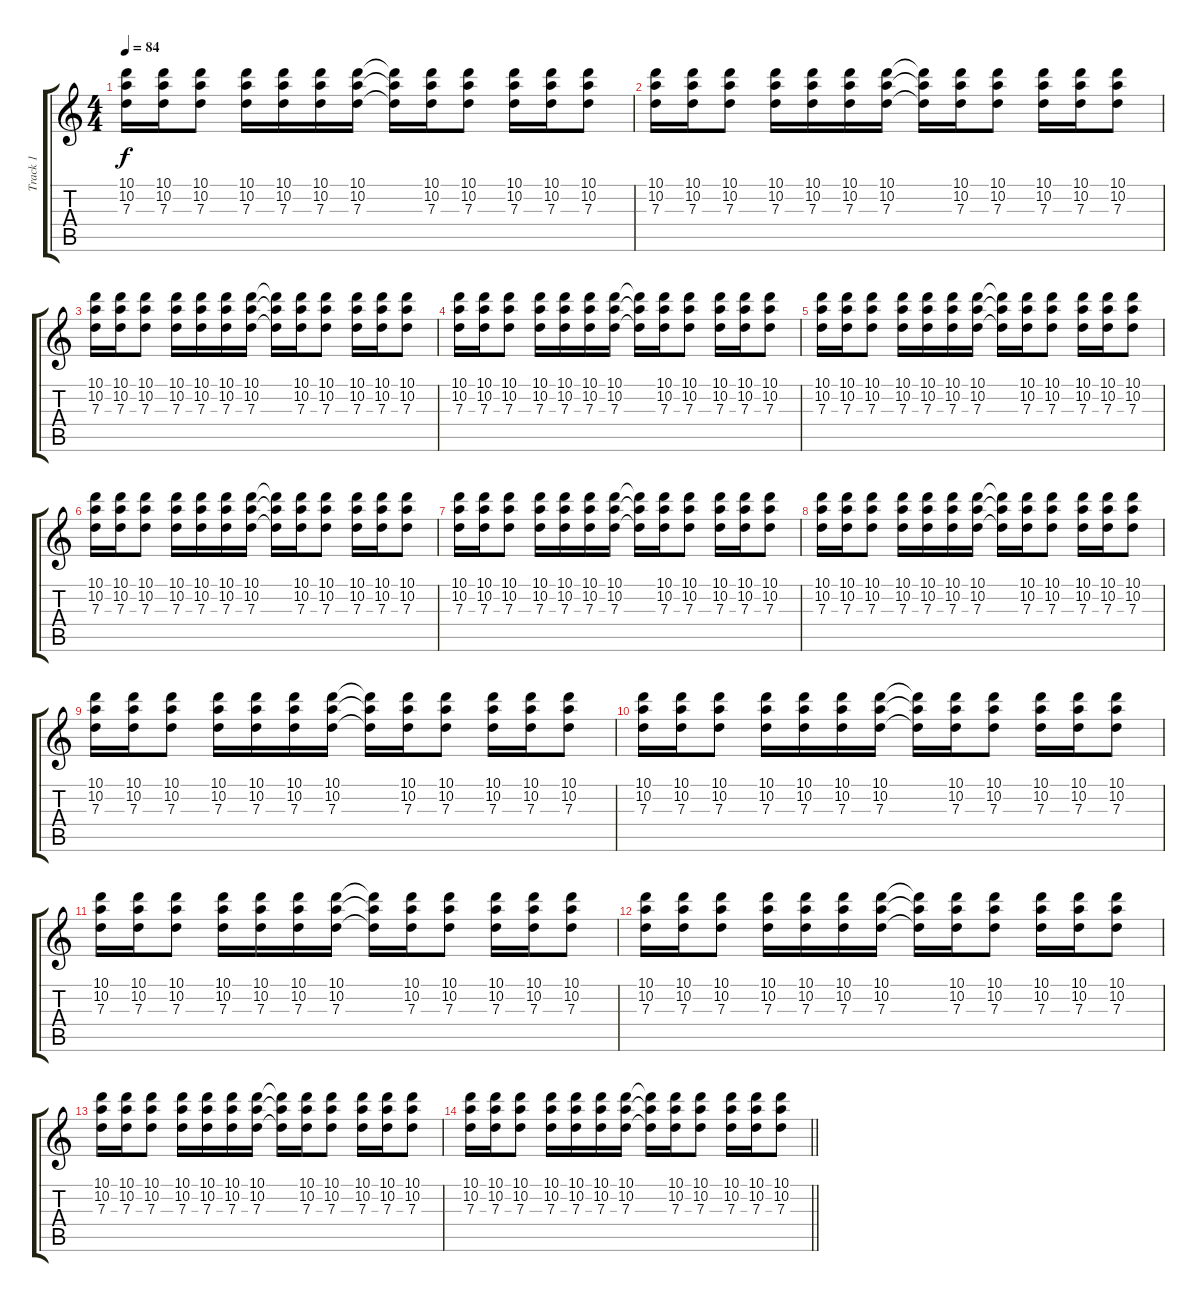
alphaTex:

\track ("Track 1" "Track 1") {instrument distortionguitar}
\staff {score tabs}
\tuning (E4 B3 G3 D3 A2 D2) {hide}
\ts (4 4)
\tempo 84
\clef g2
\ks c
(10.1 10.2 7.3).16{dy f} (10.1 10.2 7.3).16 (10.1 10.2 7.3).8 (10.1 10.2 7.3).16 (10.1 10.2 7.3).16 (10.1 10.2 7.3).16 (10.1 10.2 7.3).16 (10.1{t} 10.2{t} 7.3{t}).16 (10.1 10.2 7.3).16 (10.1 10.2 7.3).8 (10.1 10.2 7.3).16 (10.1 10.2 7.3).16 (10.1 10.2 7.3).8 |
(10.1 10.2 7.3).16 (10.1 10.2 7.3).16 (10.1 10.2 7.3).8 (10.1 10.2 7.3).16 (10.1 10.2 7.3).16 (10.1 10.2 7.3).16 (10.1 10.2 7.3).16 (10.1{t} 10.2{t} 7.3{t}).16 (10.1 10.2 7.3).16 (10.1 10.2 7.3).8 (10.1 10.2 7.3).16 (10.1 10.2 7.3).16 (10.1 10.2 7.3).8 |
(10.1 10.2 7.3).16{volume 8} (10.1 10.2 7.3).16 (10.1 10.2 7.3).8 (10.1 10.2 7.3).16 (10.1 10.2 7.3).16 (10.1 10.2 7.3).16 (10.1 10.2 7.3).16 (10.1{t} 10.2{t} 7.3{t}).16 (10.1 10.2 7.3).16 (10.1 10.2 7.3).8 (10.1 10.2 7.3).16 (10.1 10.2 7.3).16 (10.1 10.2 7.3).8 |
(10.1 10.2 7.3).16 (10.1 10.2 7.3).16 (10.1 10.2 7.3).8 (10.1 10.2 7.3).16 (10.1 10.2 7.3).16 (10.1 10.2 7.3).16 (10.1 10.2 7.3).16 (10.1{t} 10.2{t} 7.3{t}).16 (10.1 10.2 7.3).16 (10.1 10.2 7.3).8 (10.1 10.2 7.3).16 (10.1 10.2 7.3).16 (10.1 10.2 7.3).8 |
(10.1 10.2 7.3).16 (10.1 10.2 7.3).16 (10.1 10.2 7.3).8 (10.1 10.2 7.3).16 (10.1 10.2 7.3).16 (10.1 10.2 7.3).16 (10.1 10.2 7.3).16 (10.1{t} 10.2{t} 7.3{t}).16 (10.1 10.2 7.3).16 (10.1 10.2 7.3).8 (10.1 10.2 7.3).16 (10.1 10.2 7.3).16 (10.1 10.2 7.3).8 |
(10.1 10.2 7.3).16 (10.1 10.2 7.3).16 (10.1 10.2 7.3).8 (10.1 10.2 7.3).16 (10.1 10.2 7.3).16 (10.1 10.2 7.3).16 (10.1 10.2 7.3).16 (10.1{t} 10.2{t} 7.3{t}).16 (10.1 10.2 7.3).16 (10.1 10.2 7.3).8 (10.1 10.2 7.3).16 (10.1 10.2 7.3).16 (10.1 10.2 7.3).8 |
(10.1 10.2 7.3).16{volume 4} (10.1 10.2 7.3).16 (10.1 10.2 7.3).8 (10.1 10.2 7.3).16 (10.1 10.2 7.3).16 (10.1 10.2 7.3).16 (10.1 10.2 7.3).16 (10.1{t} 10.2{t} 7.3{t}).16 (10.1 10.2 7.3).16 (10.1 10.2 7.3).8 (10.1 10.2 7.3).16 (10.1 10.2 7.3).16 (10.1 10.2 7.3).8 |
(10.1 10.2 7.3).16 (10.1 10.2 7.3).16 (10.1 10.2 7.3).8 (10.1 10.2 7.3).16 (10.1 10.2 7.3).16 (10.1 10.2 7.3).16 (10.1 10.2 7.3).16 (10.1{t} 10.2{t} 7.3{t}).16 (10.1 10.2 7.3).16 (10.1 10.2 7.3).8 (10.1 10.2 7.3).16 (10.1 10.2 7.3).16 (10.1 10.2 7.3).8 |
(10.1 10.2 7.3).16 (10.1 10.2 7.3).16 (10.1 10.2 7.3).8 (10.1 10.2 7.3).16 (10.1 10.2 7.3).16 (10.1 10.2 7.3).16 (10.1 10.2 7.3).16 (10.1{t} 10.2{t} 7.3{t}).16 (10.1 10.2 7.3).16 (10.1 10.2 7.3).8 (10.1 10.2 7.3).16 (10.1 10.2 7.3).16 (10.1 10.2 7.3).8 |
(10.1 10.2 7.3).16 (10.1 10.2 7.3).16 (10.1 10.2 7.3).8 (10.1 10.2 7.3).16 (10.1 10.2 7.3).16 (10.1 10.2 7.3).16 (10.1 10.2 7.3).16 (10.1{t} 10.2{t} 7.3{t}).16 (10.1 10.2 7.3).16 (10.1 10.2 7.3).8 (10.1 10.2 7.3).16 (10.1 10.2 7.3).16 (10.1 10.2 7.3).8 |
(10.1 10.2 7.3).16{volume 0} (10.1 10.2 7.3).16 (10.1 10.2 7.3).8 (10.1 10.2 7.3).16 (10.1 10.2 7.3).16 (10.1 10.2 7.3).16 (10.1 10.2 7.3).16 (10.1{t} 10.2{t} 7.3{t}).16 (10.1 10.2 7.3).16 (10.1 10.2 7.3).8 (10.1 10.2 7.3).16 (10.1 10.2 7.3).16 (10.1 10.2 7.3).8 |
(10.1 10.2 7.3).16 (10.1 10.2 7.3).16 (10.1 10.2 7.3).8 (10.1 10.2 7.3).16 (10.1 10.2 7.3).16 (10.1 10.2 7.3).16 (10.1 10.2 7.3).16 (10.1{t} 10.2{t} 7.3{t}).16 (10.1 10.2 7.3).16 (10.1 10.2 7.3).8 (10.1 10.2 7.3).16 (10.1 10.2 7.3).16 (10.1 10.2 7.3).8 |
(10.1 10.2 7.3).16 (10.1 10.2 7.3).16 (10.1 10.2 7.3).8 (10.1 10.2 7.3).16 (10.1 10.2 7.3).16 (10.1 10.2 7.3).16 (10.1 10.2 7.3).16 (10.1{t} 10.2{t} 7.3{t}).16 (10.1 10.2 7.3).16 (10.1 10.2 7.3).8 (10.1 10.2 7.3).16 (10.1 10.2 7.3).16 (10.1 10.2 7.3).8 |
\barLineRight lightlight
(10.1 10.2 7.3).16 (10.1 10.2 7.3).16 (10.1 10.2 7.3).8 (10.1 10.2 7.3).16 (10.1 10.2 7.3).16 (10.1 10.2 7.3).16 (10.1 10.2 7.3).16 (10.1{t} 10.2{t} 7.3{t}).16 (10.1 10.2 7.3).16 (10.1 10.2 7.3).8 (10.1 10.2 7.3).16 (10.1 10.2 7.3).16 (10.1 10.2 7.3).8
